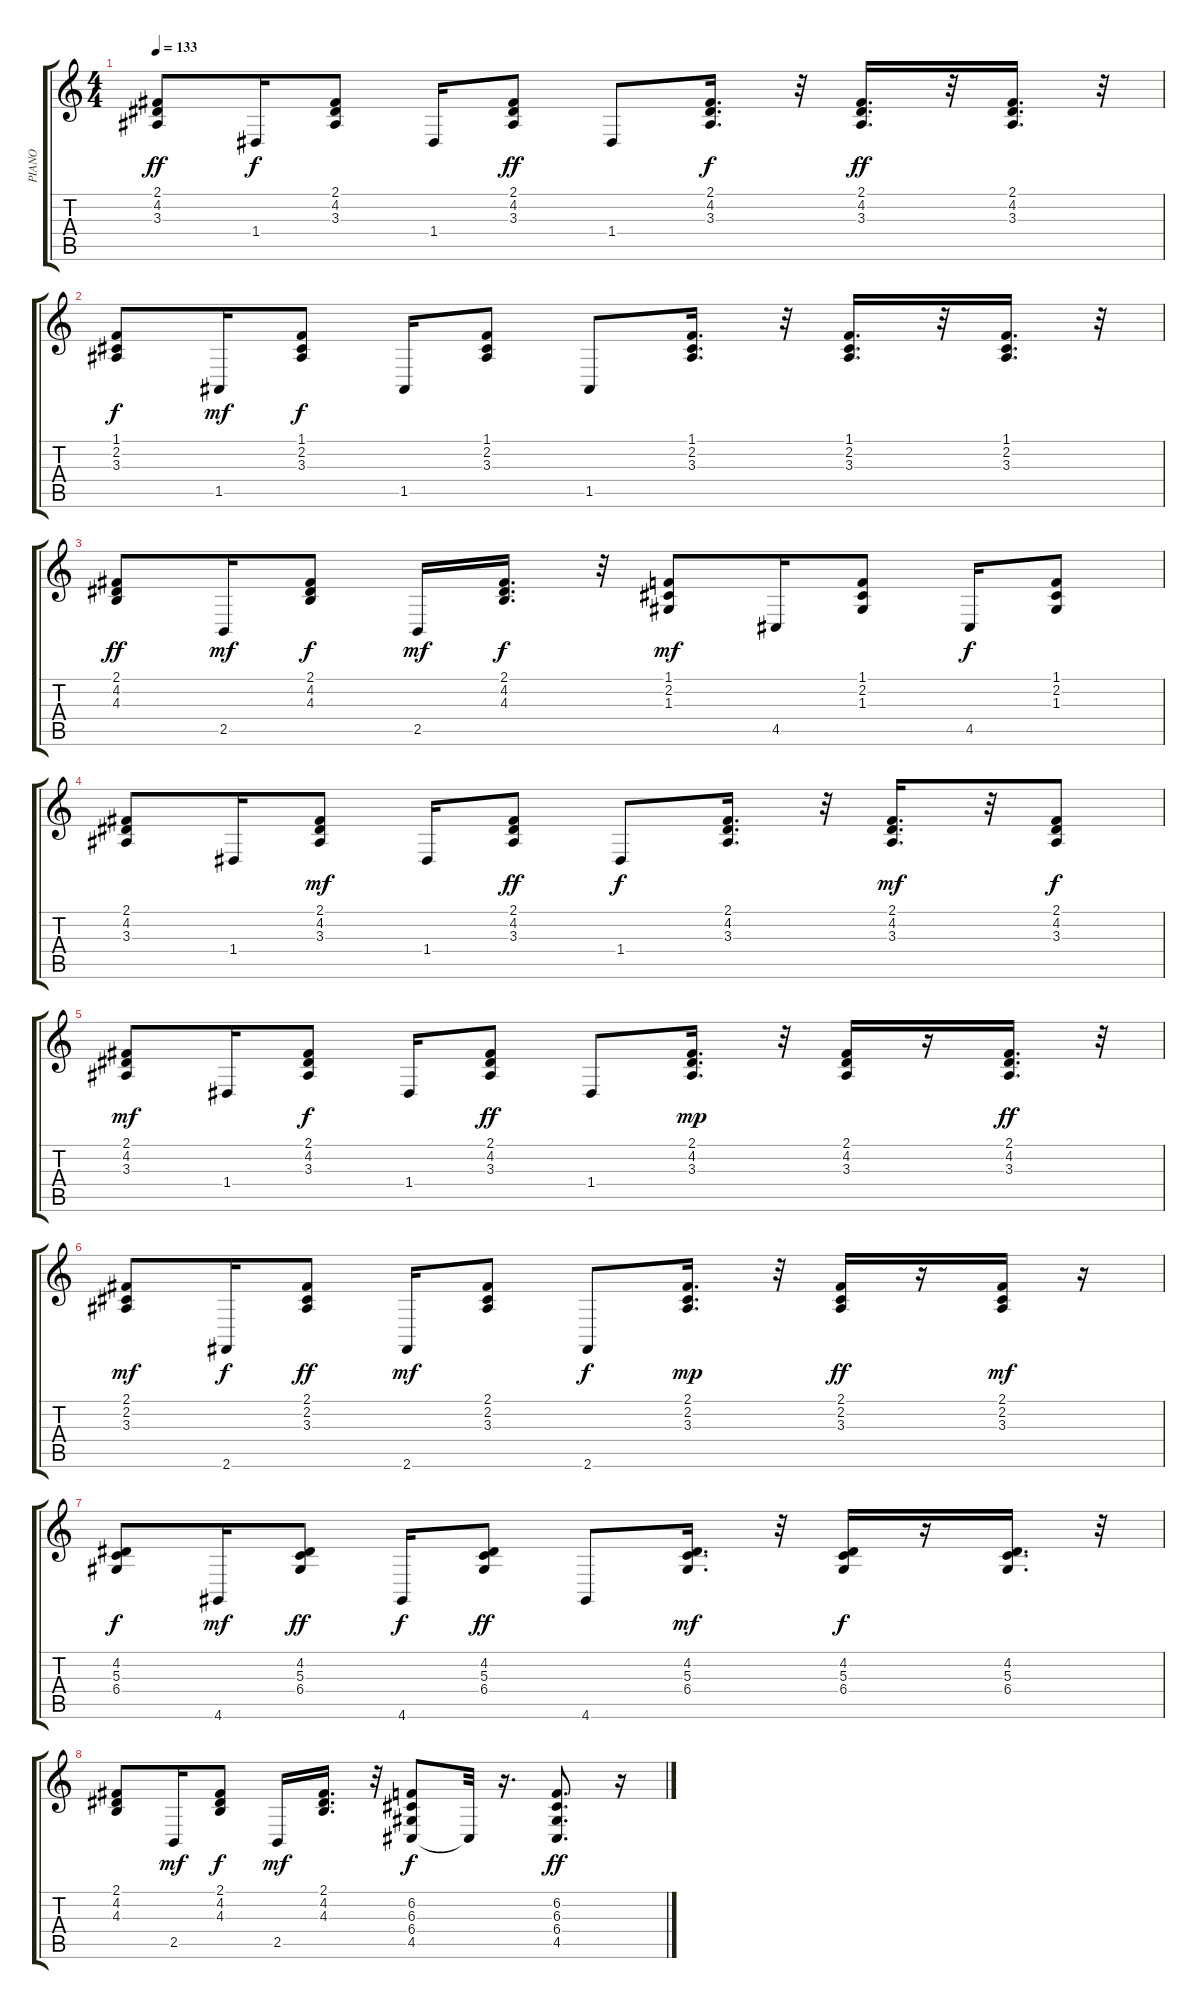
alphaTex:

\track ("PIANO                               " "PIANO     ") {instrument electricgrandpiano}
\staff {score tabs}
\tuning (E4 B3 G3 D3 A2 E2) {hide}
\ts (4 4)
\tempo 133
\clef g2
\ks c
(2.1 4.2 3.3).8{dy ff} 1.4.16{dy f} (2.1 4.2 3.3).8 1.4.16 (2.1 4.2 3.3).8{dy ff} 1.4.8 (2.1 4.2 3.3).16{d dy f} r.32 (2.1 4.2 3.3).16{d dy ff} r.32 (2.1 4.2 3.3).16{d} r.32 |
(1.1 2.2 3.3).8{dy f} 1.5.16{dy mf} (1.1 2.2 3.3).8{dy f} 1.5.16 (1.1 2.2 3.3).8 1.5.8 (1.1 2.2 3.3).16{d} r.32 (1.1 2.2 3.3).16{d} r.32 (1.1 2.2 3.3).16{d} r.32 |
(2.1 4.2 4.3).8{dy ff} 2.5.16{dy mf} (2.1 4.2 4.3).8{dy f} 2.5.16{dy mf} (2.1 4.2 4.3).16{d dy f} r.32 (1.1 2.2 1.3).8{dy mf} 4.5.16 (1.1 2.2 1.3).8 4.5.16{dy f} (1.1 2.2 1.3).8 |
(2.1 4.2 3.3).8 1.4.16 (2.1 4.2 3.3).8{dy mf} 1.4.16 (2.1 4.2 3.3).8{dy ff} 1.4.8{dy f} (2.1 4.2 3.3).16{d} r.32 (2.1 4.2 3.3).16{d dy mf} r.32 (2.1 4.2 3.3).8{dy f} |
(2.1 4.2 3.3).8{dy mf} 1.4.16 (2.1 4.2 3.3).8{dy f} 1.4.16 (2.1 4.2 3.3).8{dy ff} 1.4.8 (2.1 4.2 3.3).16{d dy mp} r.32 (2.1 4.2 3.3).16 r.16 (2.1 4.2 3.3).16{d dy ff} r.32 |
(2.1 2.2 3.3).8{dy mf} 2.6.16{dy f} (2.1 2.2 3.3).8{dy ff} 2.6.16{dy mf} (2.1 2.2 3.3).8 2.6.8{dy f} (2.1 2.2 3.3).16{d dy mp} r.32 (2.1 2.2 3.3).16{dy ff} r.16 (2.1 2.2 3.3).16{dy mf} r.16 |
(4.2 5.3 6.4).8{dy f} 4.6.16{dy mf} (4.2 5.3 6.4).8{dy ff} 4.6.16{dy f} (4.2 5.3 6.4).8{dy ff} 4.6.8 (4.2 5.3 6.4).16{d dy mf} r.32 (4.2 5.3 6.4).16{dy f} r.16 (4.2 5.3 6.4).16{d} r.32 |
(2.1 4.2 4.3).8 2.5.16{dy mf} (2.1 4.2 4.3).8{dy f} 2.5.16{dy mf} (2.1 4.2 4.3).16{d} r.32 (6.2 6.3 6.4 4.5).8{dy f} 4.5{t}.32 r.16{d} (6.2 6.3 6.4 4.5).8{d dy ff} r.16
